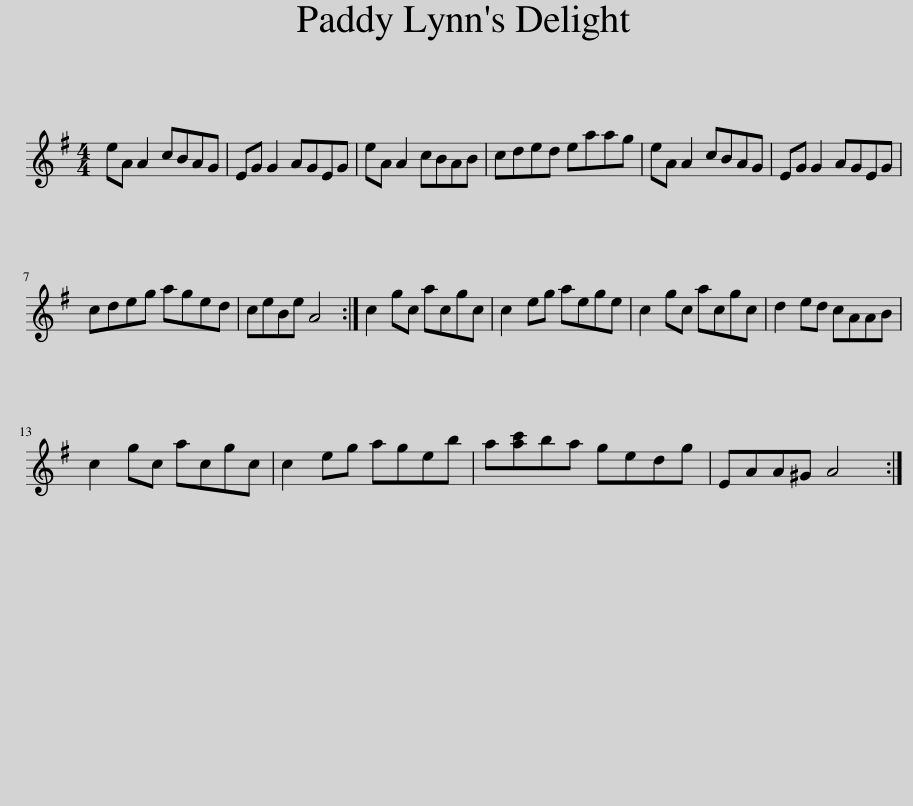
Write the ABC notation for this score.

X:1
L:1/8
M:4/4
I:linebreak $
K:G
V:1 treble
V:1
 eA A2 cBAG | EG G2 AGEG | eA A2 cBAB | cded eaag | eA A2 cBAG | %5
 EG G2 AGEG |$ cdeg aged | ceBe A4 :| c2 gc acgc | c2 eg aege | %10
 c2 gc acgc | d2 ed cAAB |$ c2 gc acgc | c2 eg ageb | a[ac']ba gedg | %15
 EAA^G A4 :| %16
